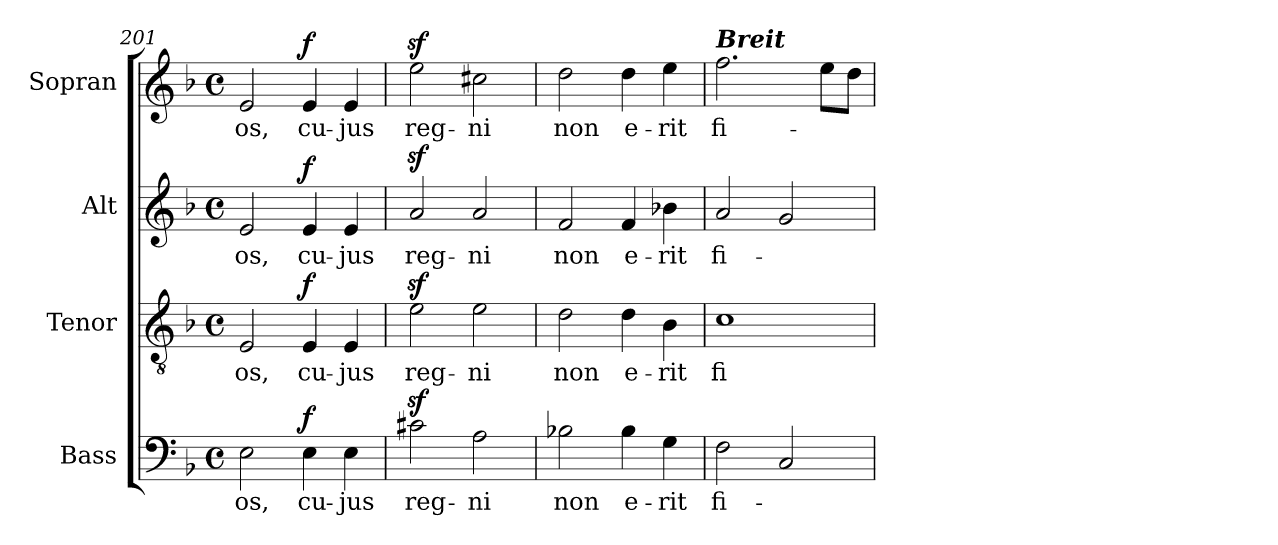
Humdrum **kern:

**kern	**text	**dynam	**kern	**text	**dynam	**kern	**text	**dynam	**kern	**text	**dynam
*part4	*part4	*part4	*part3	*part3	*part3	*part2	*part2	*part2	*part1	*part1	*part1
*staff4	*staff4	*staff4	*staff3	*staff3	*staff3	*staff2	*staff2	*staff2	*staff1	*staff1	*staff1
*I"Bass	*	*	*I"Tenor	*	*	*I"Alt	*	*	*I"Sopran	*	*
*I'B.	*	*	*I'T.	*	*	*I'A.	*	*	*I'S.	*	*
!!LO:LB:g=z
*clefF4	*	*	*clefGv2	*	*	*clefG2	*	*	*clefG2	*	*
*k[b-]	*	*	*k[b-]	*	*	*k[b-]	*	*	*k[b-]	*	*
*F:	*	*	*F:	*	*	*F:	*	*	*F:	*	*
*M4/4	*	*	*M4/4	*	*	*M4/4	*	*	*M4/4	*	*
*met(c)	*	*	*met(c)	*	*	*met(c)	*	*	*met(c)	*	*
=201	=201	=201	=201	=201	=201	=201	=201	=201	=201	=201	=201
!	!LO:LY:b	!	!	!LO:LY:b	!	!	!LO:LY:b	!	!	!LO:LY:b	!
2E\	-os,	.	2E/	-os,	.	2e/	-os,	.	2e/	-os,	.
!	!LO:LY:b	!LO:DY:a	!	!LO:LY:b	!LO:DY:a	!	!LO:LY:b	!LO:DY:a	!	!LO:LY:b	!LO:DY:a
4E\	cu-	f	4E/	cu-	f	4e/	cu-	f	4e/	cu-	f
!	!LO:LY:b	!	!	!LO:LY:b	!	!	!LO:LY:b	!	!	!LO:LY:b	!
4E\	-jus	.	4E/	-jus	.	4e/	-jus	.	4e/	-jus	.
=202	=202	=202	=202	=202	=202	=202	=202	=202	=202	=202	=202
!	!LO:LY:b	!	!	!LO:LY:b	!	!	!LO:LY:b	!	!	!LO:LY:b	!
2c#Xz>\	reg-	.	2ez>\	reg-	.	2az>/	reg-	.	2eez>\	reg-	.
!	!LO:LY:b	!	!	!LO:LY:b	!	!	!LO:LY:b	!	!	!LO:LY:b	!
2A\	-ni	.	2e\	-ni	.	2a/	-ni	.	2cc#X\	-ni	.
=203	=203	=203	=203	=203	=203	=203	=203	=203	=203	=203	=203
!	!LO:LY:b	!	!	!LO:LY:b	!	!	!LO:LY:b	!	!	!LO:LY:b	!
2B-X\	non	.	2d\	non	.	2f/	non	.	2dd\	non	.
!	!LO:LY:b	!	!	!LO:LY:b	!	!	!LO:LY:b	!	!	!LO:LY:b	!
4B-\	e-	.	4d\	e-	.	4f/	e-	.	4dd\	e-	.
!	!LO:LY:b	!	!	!LO:LY:b	!	!	!LO:LY:b	!	!	!LO:LY:b	!
4G\	-rit	.	4B-\	-rit	.	4b-X\	-rit	.	4ee\	-rit	.
=204	=204	=204	=204	=204	=204	=204	=204	=204	=204	=204	=204
!	!	!	!	!	!	!	!	!	!LO:TX:a:Bi:t=Breit	!	!
!	!LO:LY:b	!	!	!LO:LY:b	!	!	!LO:LY:b	!	!	!LO:LY:b	!
2F\	fi-	.	1c	fi-	.	2a/	fi-	.	2.ff\	fi-	.
2C/	.	.	.	.	.	2g/	.	.	.	.	.
.	.	.	.	.	.	.	.	.	8ee\L	.	.
.	.	.	.	.	.	.	.	.	8dd\J	.	.
=	=	=	=	=	=	=	=	=	=	=	=
*-	*-	*-	*-	*-	*-	*-	*-	*-	*-	*-	*-
